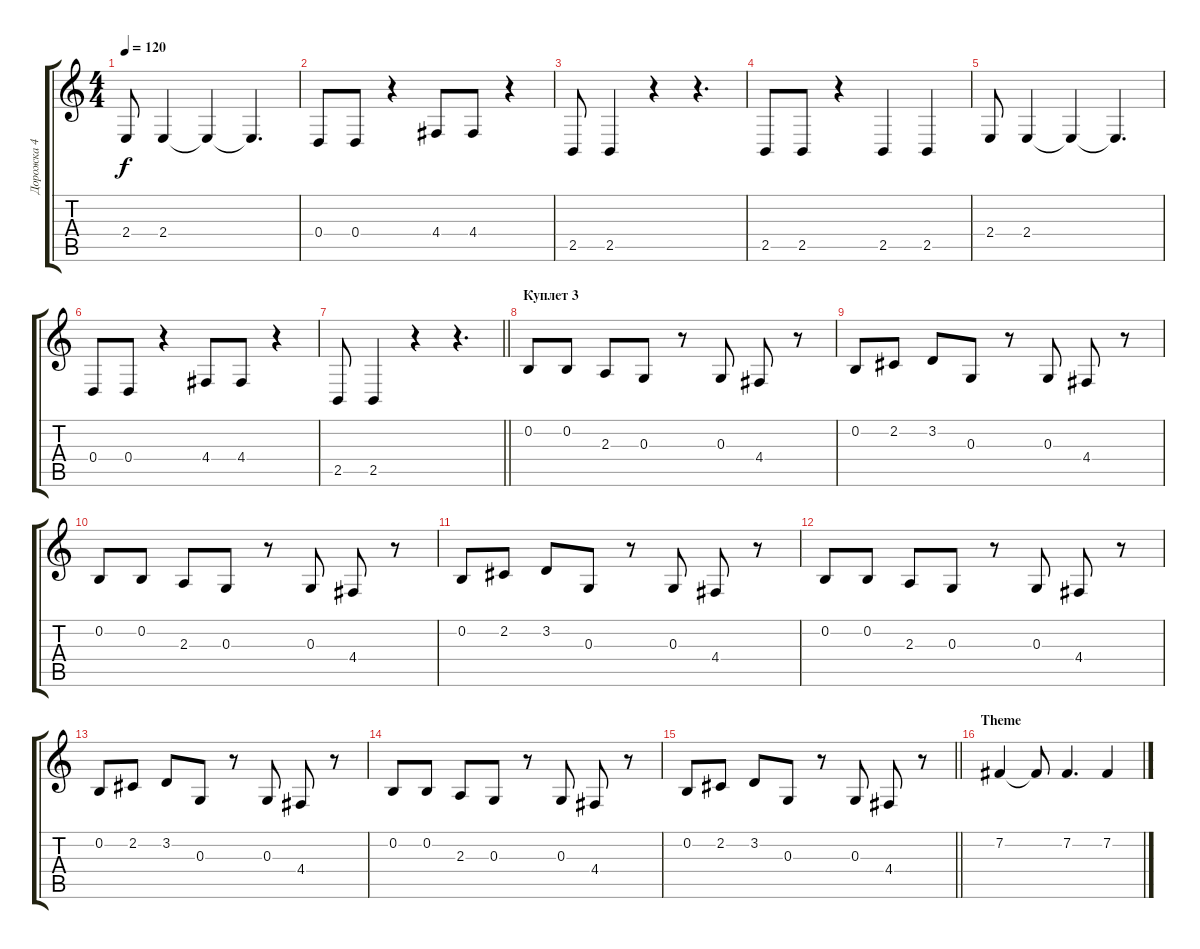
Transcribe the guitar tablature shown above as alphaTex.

\track ("Дорожка 4" "Дорожка 4") {instrument flute}
\staff {score tabs}
\tuning (E4 B3 G3 D3 A2 E2) {hide}
\ts (4 4)
\tempo 120
\clef g2
\ks c
2.4.8{dy f} 2.4.4 2.4{t}.4 2.4{t}.4{d} |
0.4.8 0.4.8 r.4 4.4.8 4.4.8 r.4 |
2.5.8 2.5.4 r.4 r.4{d} |
2.5.8 2.5.8 r.4 2.5.4 2.5.4 |
2.4.8 2.4.4 2.4{t}.4 2.4{t}.4{d} |
0.4.8 0.4.8 r.4 4.4.8 4.4.8 r.4 |
\barLineRight lightlight
2.5.8 2.5.4 r.4 r.4{d} |
\section ("" "Куплет 3")
0.2.8 0.2.8 2.3.8 0.3.8 r.8 0.3.8 4.4.8 r.8 |
0.2.8 2.2.8 3.2.8 0.3.8 r.8 0.3.8 4.4.8 r.8 |
0.2.8 0.2.8 2.3.8 0.3.8 r.8 0.3.8 4.4.8 r.8 |
0.2.8 2.2.8 3.2.8 0.3.8 r.8 0.3.8 4.4.8 r.8 |
0.2.8 0.2.8 2.3.8 0.3.8 r.8 0.3.8 4.4.8 r.8 |
0.2.8 2.2.8 3.2.8 0.3.8 r.8 0.3.8 4.4.8 r.8 |
0.2.8 0.2.8 2.3.8 0.3.8 r.8 0.3.8 4.4.8 r.8 |
\barLineRight lightlight
0.2.8 2.2.8 3.2.8 0.3.8 r.8 0.3.8 4.4.8 r.8 |
\section ("" "Theme")
7.2.4 7.2{t}.8 7.2.4{d} 7.2.4
